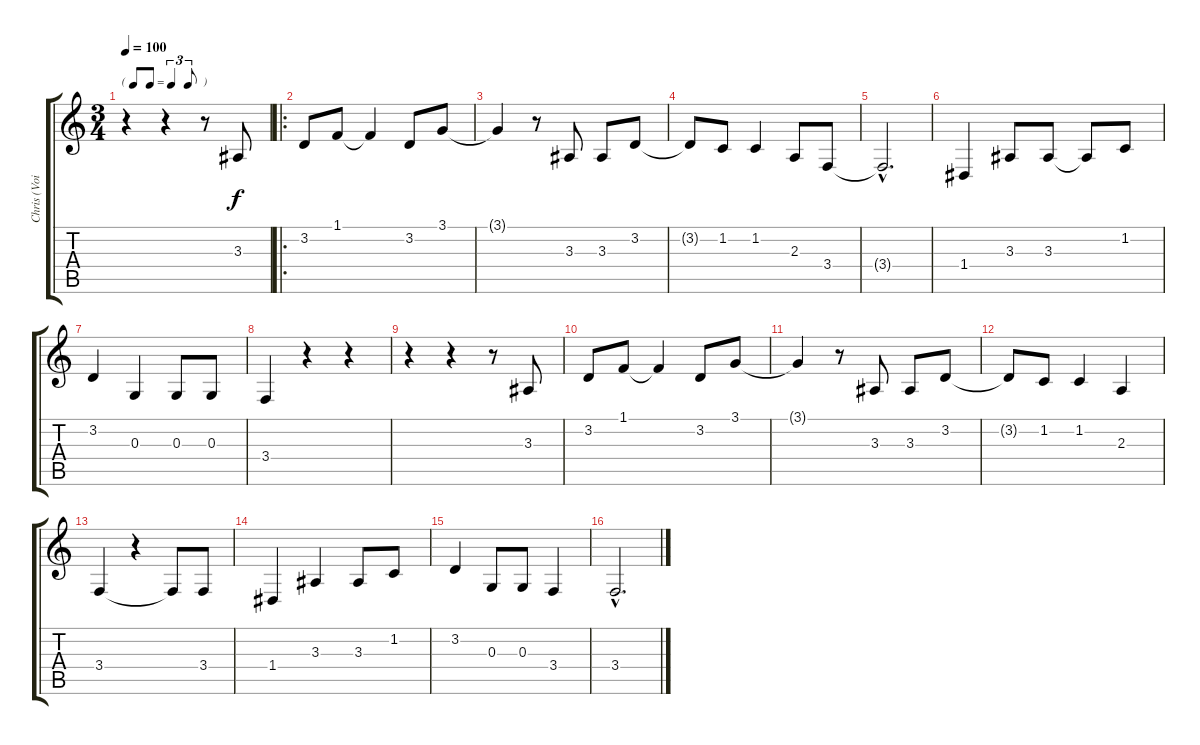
\track ("Chris (Voice)" "Chris (Voi") {instrument synthbrass2}
\staff {score tabs}
\tuning (E4 B3 G3 D3 A2 E2) {hide}
\ts (3 4)
\tf triplet8th
\tempo 100
\clef g2
\ks c
r.4{dy f instrument synthbrass2} r.4 r.8 3.3.8 |
\ro
3.2.8 1.1.8 1.1{t}.4 3.2.8 3.1.8 |
3.1{t}.4 r.8 3.3.8 3.3.8 3.2.8 |
3.2{t}.8 1.2.8 1.2.4 2.3.8 3.4.8 |
3.4{hac t}.2{d} |
1.4.4 3.3.8 3.3.8 3.3{t}.8 1.2.8 |
3.2.4 0.3.4 0.3.8 0.3.8 |
3.4.4 r.4 r.4 |
r.4 r.4 r.8 3.3.8 |
3.2.8 1.1.8 1.1{t}.4 3.2.8 3.1.8 |
3.1{t}.4 r.8 3.3.8 3.3.8 3.2.8 |
3.2{t}.8 1.2.8 1.2.4 2.3.4 |
3.4.4 r.4 3.4{t}.8 3.4.8 |
1.4.4 3.3.4 3.3.8 1.2.8 |
3.2.4 0.3.8 0.3.8 3.4.4 |
3.4{hac}.2{d}
